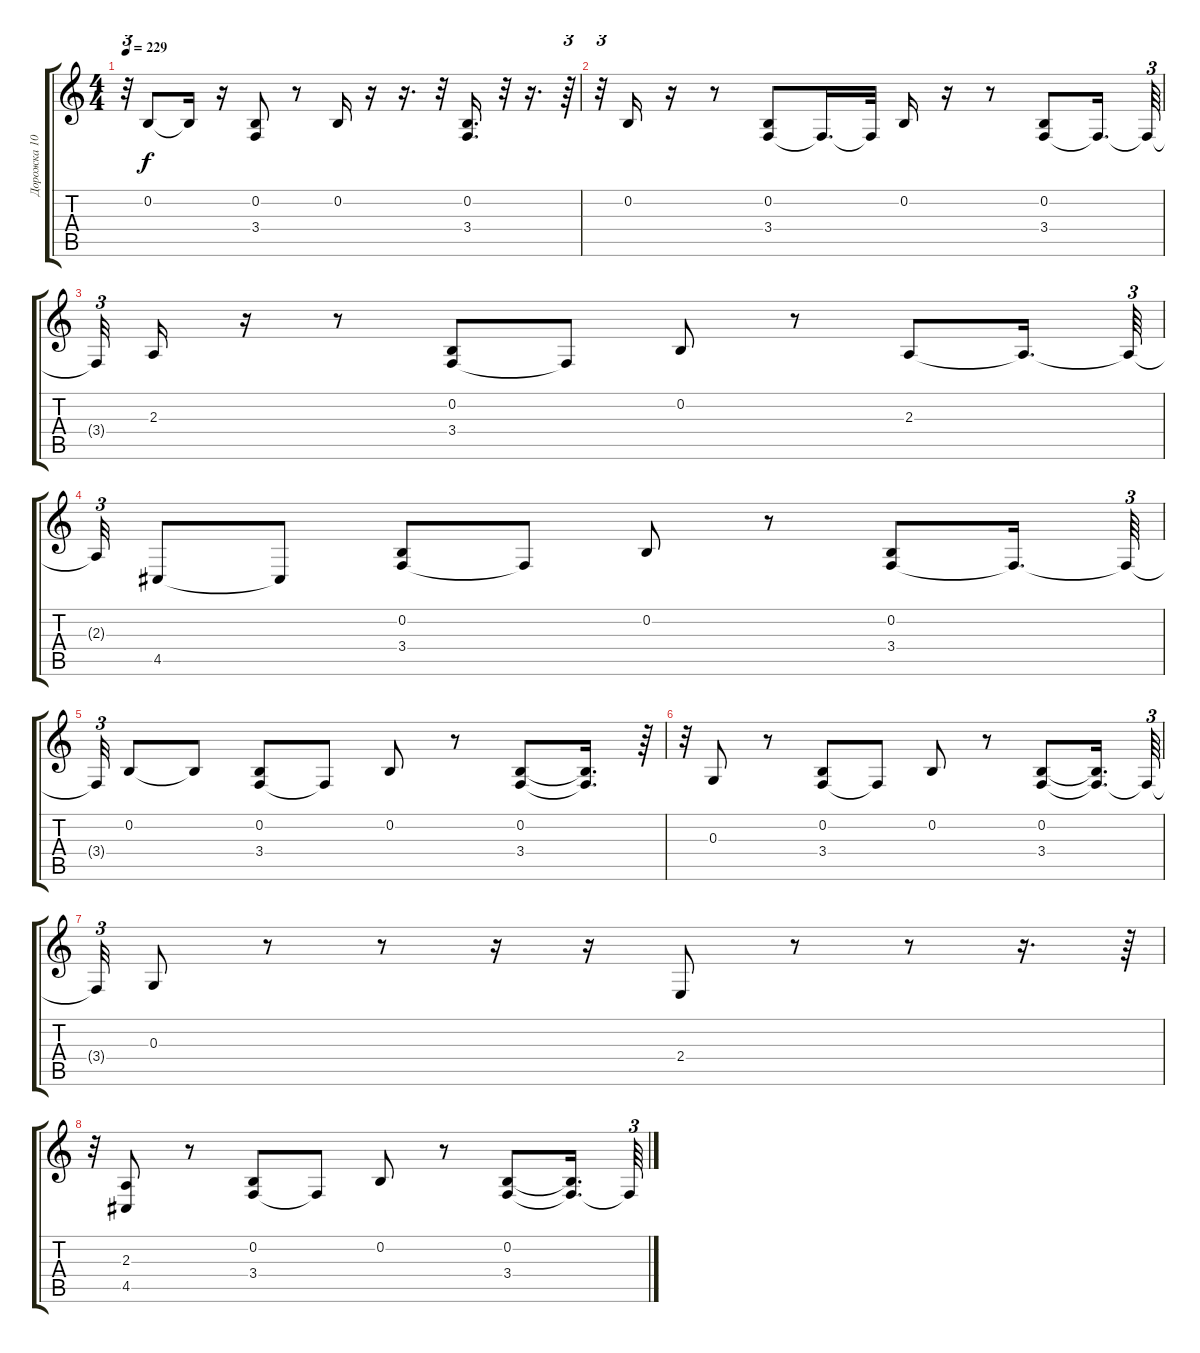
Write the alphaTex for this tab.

\track ("Дорожка 10" "Дорожка 10") {instrument drawbarorgan}
\staff {score tabs}
\tuning (E4 B3 G3 D3 A2 E2) {hide}
\ts (4 4)
\tempo 229
\clef g2
\ks c
r.32{tu (3 2) dy f} 0.2.8 0.2{t}.16 r.16 (0.2 3.4).8 r.8 0.2.16 r.16 r.16{d} r.32 (0.2 3.4).16{d} r.32 r.16{d} r.64{tu (3 2)} |
r.32{tu (3 2)} 0.2.16 r.16 r.8 (0.2 3.4).8 3.4{t}.16{d} 3.4{t}.32 0.2.16 r.16 r.8 (0.2 3.4).8 3.4{t}.16{d} 3.4{t}.64{tu (3 2)} |
3.4{t}.32{tu (3 2)} 2.3.16 r.16 r.8 (0.2 3.4).8 3.4{t}.8 0.2.8 r.8 2.3.8 2.3{t}.16{d} 2.3{t}.64{tu (3 2)} |
2.3{t}.32{tu (3 2)} 4.5.8 4.5{t}.8 (0.2 3.4).8 3.4{t}.8 0.2.8 r.8 (0.2 3.4).8 3.4{t}.16{d} 3.4{t}.64{tu (3 2)} |
3.4{t}.32{tu (3 2)} 0.2.8 0.2{t}.8 (0.2 3.4).8 3.4{t}.8 0.2.8 r.8 (0.2 3.4).8 (0.2{t} 3.4{t}).16{d} r.64{tu (3 2)} |
r.32{tu (3 2)} 0.3.8 r.8 (0.2 3.4).8 3.4{t}.8 0.2.8 r.8 (0.2 3.4).8 (0.2{t} 3.4{t}).16{d} 3.4{t}.64{tu (3 2)} |
3.4{t}.32{tu (3 2)} 0.3.8 r.8 r.8 r.16 r.16 2.4.8 r.8 r.8 r.16{d} r.64{tu (3 2)} |
r.32{tu (3 2)} (2.3 4.5).8 r.8 (0.2 3.4).8 3.4{t}.8 0.2.8 r.8 (0.2 3.4).8 (0.2{t} 3.4{t}).16{d} 3.4{t}.64{tu (3 2)}
